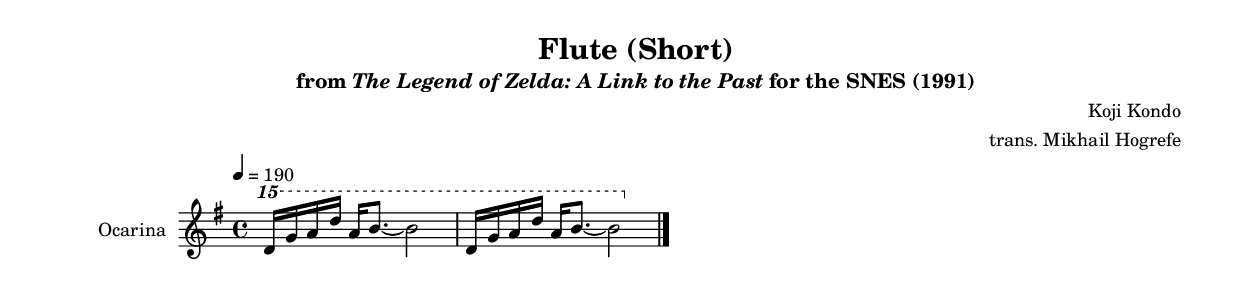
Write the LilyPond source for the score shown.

\version "2.24.3"
#(set-global-staff-size 16)

\paper {
  left-margin = 0.6\in
}

\book {
    \header {
        title = "Flute (Short)"
        subtitle = \markup { "from" {\italic "The Legend of Zelda: A Link to the Past"} "for the SNES (1991)" }
        composer = "Koji Kondo"
        arranger = "trans. Mikhail Hogrefe"
    }

    \score {
        {
            \new Staff \relative c''' {                 
                \set Staff.instrumentName = "Ocarina"
                \set Staff.shortInstrumentName = "Oc."
\tempo 4=190
\key g \major
\ottava #2
\repeat unfold 2 { d16 g a d a b8. ~ b2 | }
\bar "|."
            }
        }
        \midi {}
        \layout {
            \context {
                \Staff
                \RemoveEmptyStaves
            }
            \context {
                \DrumStaff
                \RemoveEmptyStaves
            }
        }
    }
}
